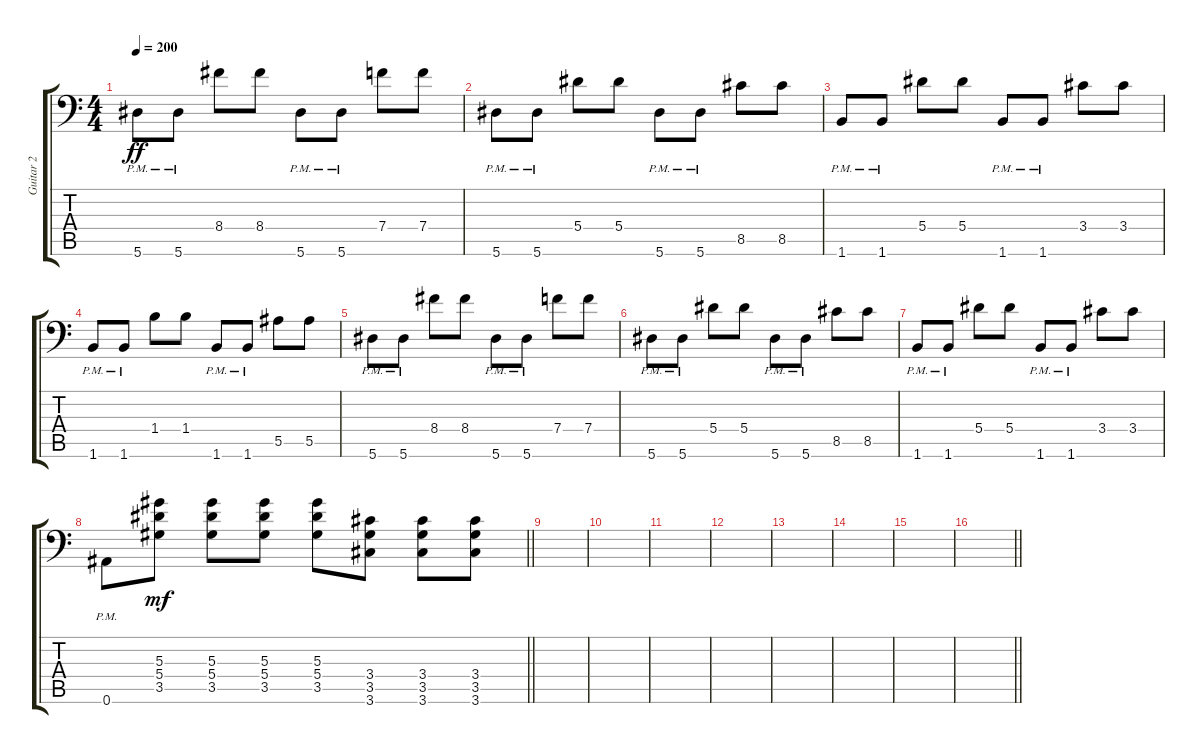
\track ("Guitar 2" "Guitar 2") {instrument overdrivenguitar}
\staff {score tabs}
\tuning (C4 G3 Eb3 Bb2 F2 Bb1) {hide}
\ts (4 4)
\section ("" "")
\tempo 200
\clef f4
\ks c
5.6{pm}.8{dy ff} 5.6{pm}.8 8.4.8 8.4.8 5.6{pm}.8 5.6{pm}.8 7.4.8 7.4.8 |
5.6{pm}.8 5.6{pm}.8 5.4.8 5.4.8 5.6{pm}.8 5.6{pm}.8 8.5.8 8.5.8 |
1.6{pm}.8 1.6{pm}.8 5.4.8 5.4.8 1.6{pm}.8 1.6{pm}.8 3.4.8 3.4.8 |
1.6{pm}.8 1.6{pm}.8 1.4.8 1.4.8 1.6{pm}.8 1.6{pm}.8 5.5.8 5.5.8 |
5.6{pm}.8 5.6{pm}.8 8.4.8 8.4.8 5.6{pm}.8 5.6{pm}.8 7.4.8 7.4.8 |
5.6{pm}.8 5.6{pm}.8 5.4.8 5.4.8 5.6{pm}.8 5.6{pm}.8 8.5.8 8.5.8 |
1.6{pm}.8 1.6{pm}.8 5.4.8 5.4.8 1.6{pm}.8 1.6{pm}.8 3.4.8 3.4.8 |
\barLineRight lightlight
0.6{pm}.8 (5.3 5.4 3.5).8{dy mf} (5.3 5.4 3.5).8 (5.3 5.4 3.5).8 (5.3 5.4 3.5).8 (3.4 3.5 3.6).8 (3.4 3.5 3.6).8 (3.4 3.5 3.6).8 |
\section ("" "")
|
|
|
|
|
|
|
\barLineRight lightlight
